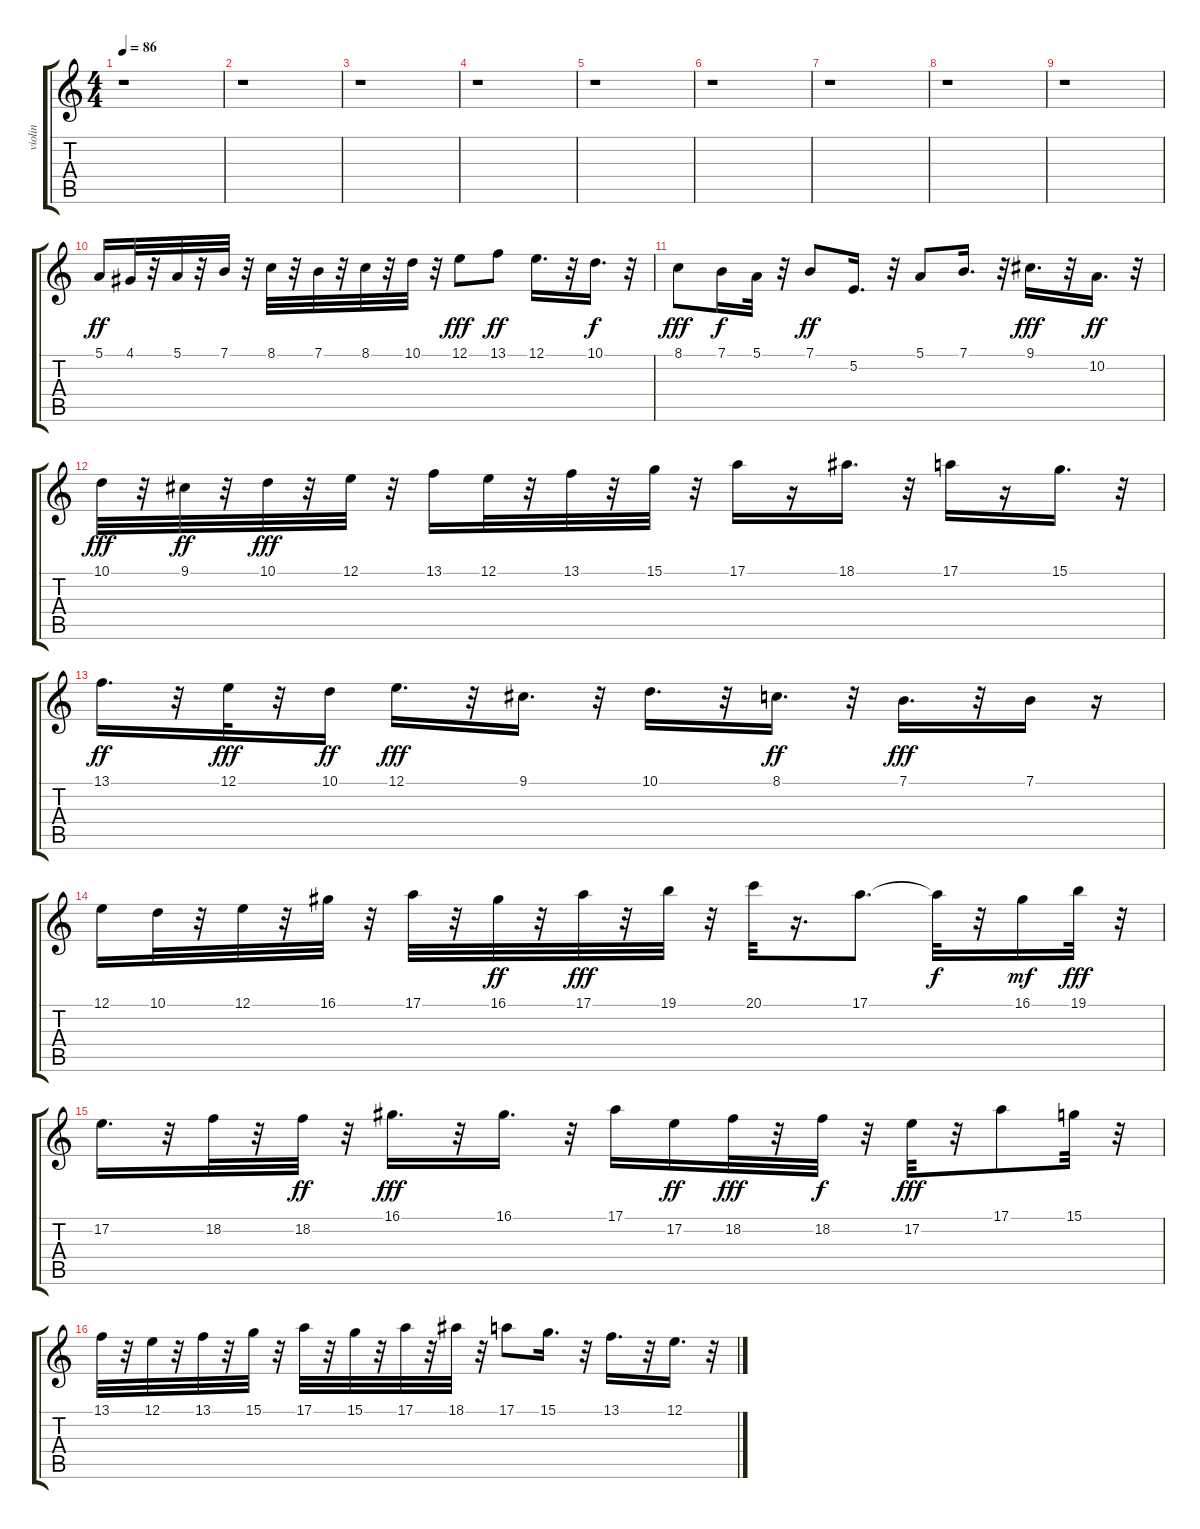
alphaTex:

\track ("violin" "violin") {instrument violin}
\staff {score tabs}
\tuning (E4 B3 G3 D3 A2 E2) {hide}
\ts (4 4)
\tempo 86
\clef g2
\ks c
r.1{dy ff} |
r.1 |
r.1 |
r.1 |
r.1 |
r.1 |
r.1 |
r.1 |
r.1 |
5.1.16{volume 12 balance 0 instrument violin} 4.1.32 r.32 5.1.32 r.32 7.1.32 r.32 8.1.32 r.32 7.1.32 r.32 8.1.32 r.32 10.1.32 r.32 12.1.8{dy fff} 13.1.8{dy ff} 12.1.16{d} r.32 10.1.16{d dy f} r.32 |
8.1.8{dy fff} 7.1.16{dy f} 5.1.32 r.32 7.1.8{dy ff} 5.2.16{d} r.32 5.1.8 7.1.16{d} r.32 9.1.16{d dy fff} r.32 10.2.16{d dy ff} r.32 |
10.1.32{dy fff} r.32 9.1.32{dy ff} r.32 10.1.32{dy fff} r.32 12.1.32 r.32 13.1.16 12.1.32 r.32 13.1.32 r.32 15.1.32 r.32 17.1.16 r.16 18.1.16{d} r.32 17.1.16 r.16 15.1.16{d} r.32 |
13.1.16{d dy ff} r.32 12.1.32{dy fff} r.32 10.1.16{dy ff} 12.1.16{d dy fff} r.32 9.1.16{d} r.32 10.1.16{d} r.32 8.1.16{d dy ff} r.32 7.1.16{d dy fff} r.32 7.1.16 r.16 |
12.1.16 10.1.32 r.32 12.1.32 r.32 16.1.32 r.32 17.1.32 r.32 16.1.32{dy ff} r.32 17.1.32{dy fff} r.32 19.1.32 r.32 20.1.32 r.16{d} 17.1.8{d} 17.1{t}.32{dy f} r.32 16.1.16{dy mf} 19.1.32{dy fff} r.32 |
17.2.16{d} r.32 18.2.32 r.32 18.2.32{dy ff} r.32 16.1.16{d dy fff} r.32 16.1.16{d} r.32 17.1.16 17.2.16{dy ff} 18.2.32{dy fff} r.32 18.2.32{dy f} r.32 17.2.32{dy fff} r.32 17.1.8 15.1.32 r.32 |
13.1.32 r.32 12.1.32 r.32 13.1.32 r.32 15.1.32 r.32 17.1.32 r.32 15.1.32 r.32 17.1.32 r.32 18.1.32 r.32 17.1.8 15.1.16{d} r.32 13.1.16{d} r.32 12.1.16{d} r.32
